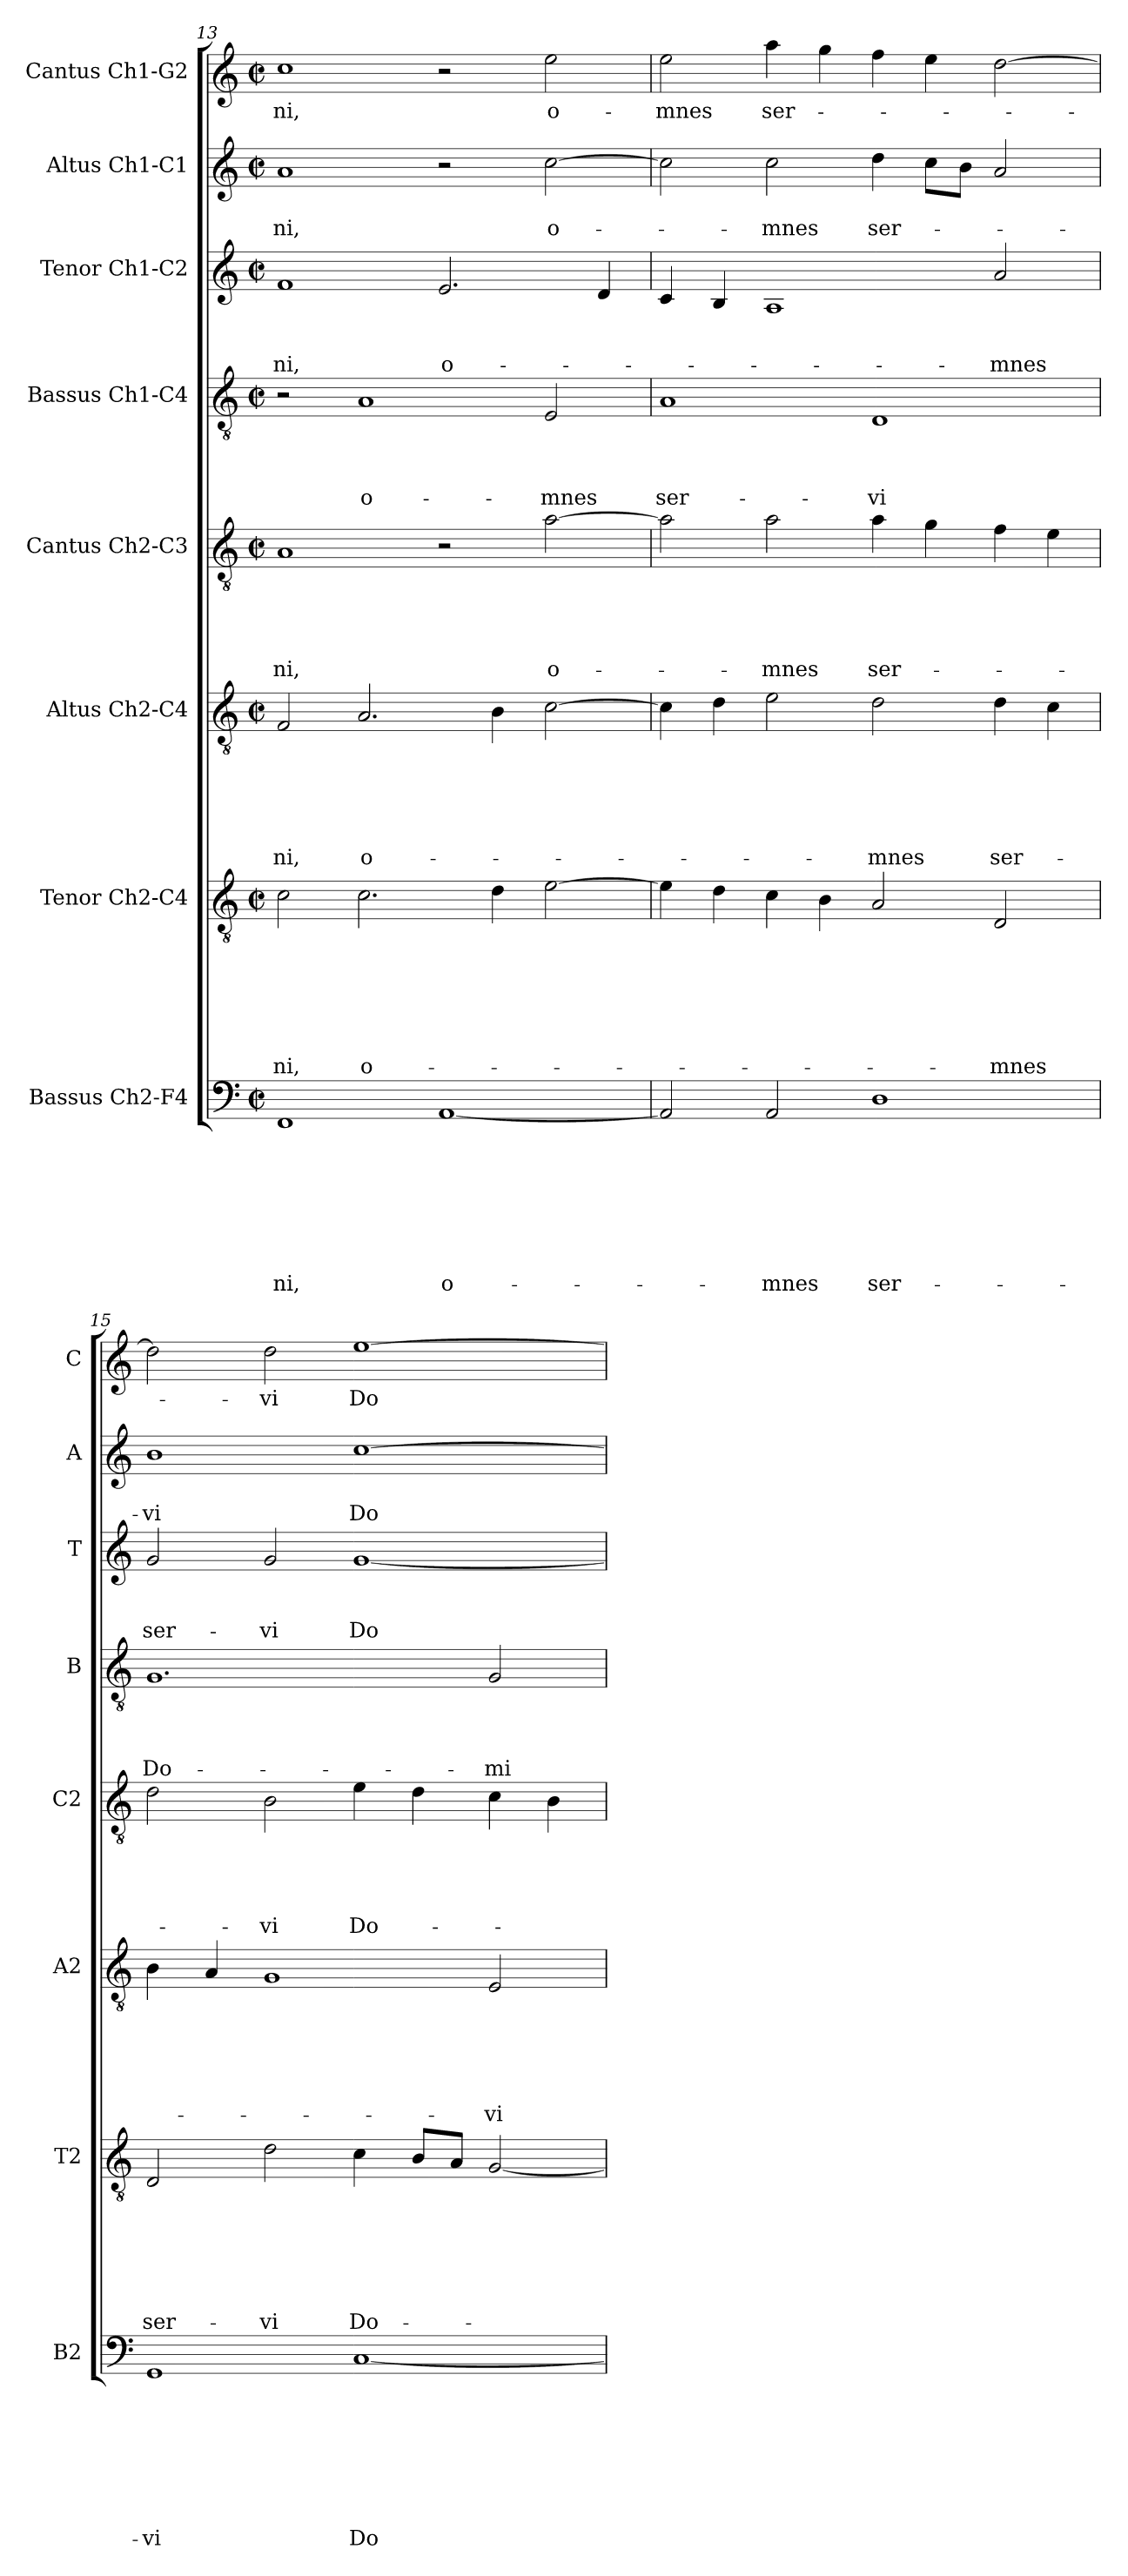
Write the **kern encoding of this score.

**kern	**text	**text	**text	**text	**text	**text	**text	**text	**kern	**text	**text	**text	**text	**text	**text	**text	**kern	**text	**text	**text	**text	**text	**text	**kern	**text	**text	**text	**text	**text	**kern	**text	**text	**text	**text	**kern	**text	**text	**text	**kern	**text	**text	**kern	**text
*part8	*part8	*part8	*part8	*part8	*part8	*part8	*part8	*part8	*part7	*part7	*part7	*part7	*part7	*part7	*part7	*part7	*part6	*part6	*part6	*part6	*part6	*part6	*part6	*part5	*part5	*part5	*part5	*part5	*part5	*part4	*part4	*part4	*part4	*part4	*part3	*part3	*part3	*part3	*part2	*part2	*part2	*part1	*part1
*staff8	*staff8	*staff8	*staff8	*staff8	*staff8	*staff8	*staff8	*staff8	*staff7	*staff7	*staff7	*staff7	*staff7	*staff7	*staff7	*staff7	*staff6	*staff6	*staff6	*staff6	*staff6	*staff6	*staff6	*staff5	*staff5	*staff5	*staff5	*staff5	*staff5	*staff4	*staff4	*staff4	*staff4	*staff4	*staff3	*staff3	*staff3	*staff3	*staff2	*staff2	*staff2	*staff1	*staff1
*I"Bassus Ch2-F4	*	*	*	*	*	*	*	*	*I"Tenor Ch2-C4	*	*	*	*	*	*	*	*I"Altus Ch2-C4	*	*	*	*	*	*	*I"Cantus Ch2-C3	*	*	*	*	*	*I"Bassus Ch1-C4	*	*	*	*	*I"Tenor Ch1-C2	*	*	*	*I"Altus Ch1-C1	*	*	*I"Cantus Ch1-G2	*
*I'B2	*	*	*	*	*	*	*	*	*I'T2	*	*	*	*	*	*	*	*I'A2	*	*	*	*	*	*	*I'C2	*	*	*	*	*	*I'B	*	*	*	*	*I'T	*	*	*	*I'A	*	*	*I'C	*
!!LO:LB:g=z
*clefF4	*	*	*	*	*	*	*	*	*clefGv2	*	*	*	*	*	*	*	*clefGv2	*	*	*	*	*	*	*clefGv2	*	*	*	*	*	*clefGv2	*	*	*	*	*clefG2	*	*	*	*clefG2	*	*	*clefG2	*
*k[]	*	*	*	*	*	*	*	*	*k[]	*	*	*	*	*	*	*	*k[]	*	*	*	*	*	*	*k[]	*	*	*	*	*	*k[]	*	*	*	*	*k[]	*	*	*	*k[]	*	*	*k[]	*
*C:	*	*	*	*	*	*	*	*	*C:	*	*	*	*	*	*	*	*C:	*	*	*	*	*	*	*C:	*	*	*	*	*	*C:	*	*	*	*	*C:	*	*	*	*C:	*	*	*C:	*
*M2/2	*	*	*	*	*	*	*	*	*M2/2	*	*	*	*	*	*	*	*M2/2	*	*	*	*	*	*	*M2/2	*	*	*	*	*	*M2/2	*	*	*	*	*M2/2	*	*	*	*M2/2	*	*	*M2/2	*
*met(c|)	*	*	*	*	*	*	*	*	*met(c|)	*	*	*	*	*	*	*	*met(c|)	*	*	*	*	*	*	*met(c|)	*	*	*	*	*	*met(c|)	*	*	*	*	*met(c|)	*	*	*	*met(c|)	*	*	*met(c|)	*
=13	=13	=13	=13	=13	=13	=13	=13	=13	=13	=13	=13	=13	=13	=13	=13	=13	=13	=13	=13	=13	=13	=13	=13	=13	=13	=13	=13	=13	=13	=13	=13	=13	=13	=13	=13	=13	=13	=13	=13	=13	=13	=13	=13
!	!	!	!	!	!	!	!	!LO:LY:b	!	!	!	!	!	!	!	!LO:LY:b	!	!	!	!	!	!	!LO:LY:b	!	!	!	!	!	!LO:LY:b	!	!	!	!	!	!	!	!	!LO:LY:b	!	!	!LO:LY:b	!	!LO:LY:b
1FF	.	.	.	.	.	.	.	-ni,	2c\	.	.	.	.	.	.	-ni,	2F/	.	.	.	.	.	-ni,	1A	.	.	.	.	-ni,	2r	.	.	.	.	1f	.	.	-ni,	1a	.	-ni,	1cc	-ni,
!	!	!	!	!	!	!	!	!	!	!	!	!	!	!	!	!LO:LY:b	!	!	!	!	!	!	!LO:LY:b	!	!	!	!	!	!	!	!	!	!	!LO:LY:b	!	!	!	!	!	!	!	!	!
.	.	.	.	.	.	.	.	.	2.c\	.	.	.	.	.	.	o-	2.A/	.	.	.	.	.	o-	.	.	.	.	.	.	1A	.	.	.	o-	.	.	.	.	.	.	.	.	.
!	!	!	!	!	!	!	!	!LO:LY:b	!	!	!	!	!	!	!	!	!	!	!	!	!	!	!	!	!	!	!	!	!	!	!	!	!	!	!	!	!	!LO:LY:b	!	!	!	!	!
[1AA	.	.	.	.	.	.	.	o-	.	.	.	.	.	.	.	.	.	.	.	.	.	.	.	2r	.	.	.	.	.	.	.	.	.	.	2.e/	.	.	o-	2r	.	.	2r	.
.	.	.	.	.	.	.	.	.	4d\	.	.	.	.	.	.	.	4B\	.	.	.	.	.	.	.	.	.	.	.	.	.	.	.	.	.	.	.	.	.	.	.	.	.	.
!	!	!	!	!	!	!	!	!	!	!	!	!	!	!	!	!	!	!	!	!	!	!	!	!	!	!	!	!	!LO:LY:b	!	!	!	!	!LO:LY:b	!	!	!	!	!	!	!LO:LY:b	!	!LO:LY:b
.	.	.	.	.	.	.	.	.	[2e\	.	.	.	.	.	.	.	[2c\	.	.	.	.	.	.	[2a\	.	.	.	.	o-	2E/	.	.	.	-mnes	.	.	.	.	[2cc\	.	o-	2ee\	o-
.	.	.	.	.	.	.	.	.	.	.	.	.	.	.	.	.	.	.	.	.	.	.	.	.	.	.	.	.	.	.	.	.	.	.	4d/	.	.	.	.	.	.	.	.
=14	=14	=14	=14	=14	=14	=14	=14	=14	=14	=14	=14	=14	=14	=14	=14	=14	=14	=14	=14	=14	=14	=14	=14	=14	=14	=14	=14	=14	=14	=14	=14	=14	=14	=14	=14	=14	=14	=14	=14	=14	=14	=14	=14
!	!	!	!	!	!	!	!	!	!	!	!	!	!	!	!	!	!	!	!	!	!	!	!	!	!	!	!	!	!	!	!	!	!	!LO:LY:b	!	!	!	!	!	!	!	!	!LO:LY:b
2AA/]	.	.	.	.	.	.	.	.	4e\]	.	.	.	.	.	.	.	4c\]	.	.	.	.	.	.	2a\]	.	.	.	.	.	1A	.	.	.	ser-	4c/	.	.	.	2cc\]	.	.	2ee\	-mnes
.	.	.	.	.	.	.	.	.	4d\	.	.	.	.	.	.	.	4d\	.	.	.	.	.	.	.	.	.	.	.	.	.	.	.	.	.	4B/	.	.	.	.	.	.	.	.
!	!	!	!	!	!	!	!	!LO:LY:b	!	!	!	!	!	!	!	!	!	!	!	!	!	!	!	!	!	!	!	!	!LO:LY:b	!	!	!	!	!	!	!	!	!	!	!	!LO:LY:b	!	!LO:LY:b
2AA/	.	.	.	.	.	.	.	-mnes	4c\	.	.	.	.	.	.	.	2e\	.	.	.	.	.	.	2a\	.	.	.	.	-mnes	.	.	.	.	.	1A	.	.	.	2cc\	.	-mnes	4aa\	ser-
.	.	.	.	.	.	.	.	.	4B\	.	.	.	.	.	.	.	.	.	.	.	.	.	.	.	.	.	.	.	.	.	.	.	.	.	.	.	.	.	.	.	.	4gg\	.
!	!	!	!	!	!	!	!	!LO:LY:b	!	!	!	!	!	!	!	!	!	!	!	!	!	!	!LO:LY:b	!	!	!	!	!	!LO:LY:b	!	!	!	!	!LO:LY:b	!	!	!	!	!	!	!LO:LY:b	!	!
1D	.	.	.	.	.	.	.	ser-	2A/	.	.	.	.	.	.	.	2d\	.	.	.	.	.	-mnes	4a\	.	.	.	.	ser-	1D	.	.	.	-vi	.	.	.	.	4dd\	.	ser-	4ff\	.
.	.	.	.	.	.	.	.	.	.	.	.	.	.	.	.	.	.	.	.	.	.	.	.	4g\	.	.	.	.	.	.	.	.	.	.	.	.	.	.	8cc\L	.	.	4ee\	.
.	.	.	.	.	.	.	.	.	.	.	.	.	.	.	.	.	.	.	.	.	.	.	.	.	.	.	.	.	.	.	.	.	.	.	.	.	.	.	8b\J	.	.	.	.
!	!	!	!	!	!	!	!	!	!	!	!	!	!	!	!	!LO:LY:b	!	!	!	!	!	!	!LO:LY:b	!	!	!	!	!	!	!	!	!	!	!	!	!	!	!LO:LY:b	!	!	!	!	!
.	.	.	.	.	.	.	.	.	2D/	.	.	.	.	.	.	-mnes	4d\	.	.	.	.	.	ser-	4f\	.	.	.	.	.	.	.	.	.	.	2a/	.	.	-mnes	2a/	.	.	[2dd\	.
.	.	.	.	.	.	.	.	.	.	.	.	.	.	.	.	.	4c\	.	.	.	.	.	.	4e\	.	.	.	.	.	.	.	.	.	.	.	.	.	.	.	.	.	.	.
=15	=15	=15	=15	=15	=15	=15	=15	=15	=15	=15	=15	=15	=15	=15	=15	=15	=15	=15	=15	=15	=15	=15	=15	=15	=15	=15	=15	=15	=15	=15	=15	=15	=15	=15	=15	=15	=15	=15	=15	=15	=15	=15	=15
!	!	!	!	!	!	!	!	!LO:LY:b	!	!	!	!	!	!	!	!LO:LY:b	!	!	!	!	!	!	!	!	!	!	!	!	!	!	!	!	!	!LO:LY:b	!	!	!	!LO:LY:b	!	!	!LO:LY:b	!	!
1GG	.	.	.	.	.	.	.	-vi	2D/	.	.	.	.	.	.	ser-	4B\	.	.	.	.	.	.	2d\	.	.	.	.	.	1.G	.	.	.	Do-	2g/	.	.	ser-	1b	.	-vi	2dd\]	.
.	.	.	.	.	.	.	.	.	.	.	.	.	.	.	.	.	4A/	.	.	.	.	.	.	.	.	.	.	.	.	.	.	.	.	.	.	.	.	.	.	.	.	.	.
!	!	!	!	!	!	!	!	!	!	!	!	!	!	!	!	!LO:LY:b	!	!	!	!	!	!	!	!	!	!	!	!	!LO:LY:b	!	!	!	!	!	!	!	!	!LO:LY:b	!	!	!	!	!LO:LY:b
.	.	.	.	.	.	.	.	.	2d\	.	.	.	.	.	.	-vi	1G	.	.	.	.	.	.	2B\	.	.	.	.	-vi	.	.	.	.	.	2g/	.	.	-vi	.	.	.	2dd\	-vi
!	!	!	!	!	!	!	!	!LO:LY:b	!	!	!	!	!	!	!	!LO:LY:b	!	!	!	!	!	!	!	!	!	!	!	!	!LO:LY:b	!	!	!	!	!	!	!	!	!LO:LY:b	!	!	!LO:LY:b	!	!LO:LY:b
[1C	.	.	.	.	.	.	.	Do-	4c\	.	.	.	.	.	.	Do-	.	.	.	.	.	.	.	4e\	.	.	.	.	Do-	.	.	.	.	.	[1g	.	.	Do-	[1cc	.	Do-	[1ee	Do-
.	.	.	.	.	.	.	.	.	8B/L	.	.	.	.	.	.	.	.	.	.	.	.	.	.	4d\	.	.	.	.	.	.	.	.	.	.	.	.	.	.	.	.	.	.	.
.	.	.	.	.	.	.	.	.	8A/J	.	.	.	.	.	.	.	.	.	.	.	.	.	.	.	.	.	.	.	.	.	.	.	.	.	.	.	.	.	.	.	.	.	.
!	!	!	!	!	!	!	!	!	!	!	!	!	!	!	!	!	!	!	!	!	!	!	!LO:LY:b	!	!	!	!	!	!	!	!	!	!	!LO:LY:b	!	!	!	!	!	!	!	!	!
.	.	.	.	.	.	.	.	.	[2G/	.	.	.	.	.	.	.	2E/	.	.	.	.	.	-vi	4c\	.	.	.	.	.	2G/	.	.	.	-mi-	.	.	.	.	.	.	.	.	.
.	.	.	.	.	.	.	.	.	.	.	.	.	.	.	.	.	.	.	.	.	.	.	.	4B\	.	.	.	.	.	.	.	.	.	.	.	.	.	.	.	.	.	.	.
=	=	=	=	=	=	=	=	=	=	=	=	=	=	=	=	=	=	=	=	=	=	=	=	=	=	=	=	=	=	=	=	=	=	=	=	=	=	=	=	=	=	=	=
*-	*-	*-	*-	*-	*-	*-	*-	*-	*-	*-	*-	*-	*-	*-	*-	*-	*-	*-	*-	*-	*-	*-	*-	*-	*-	*-	*-	*-	*-	*-	*-	*-	*-	*-	*-	*-	*-	*-	*-	*-	*-	*-	*-
